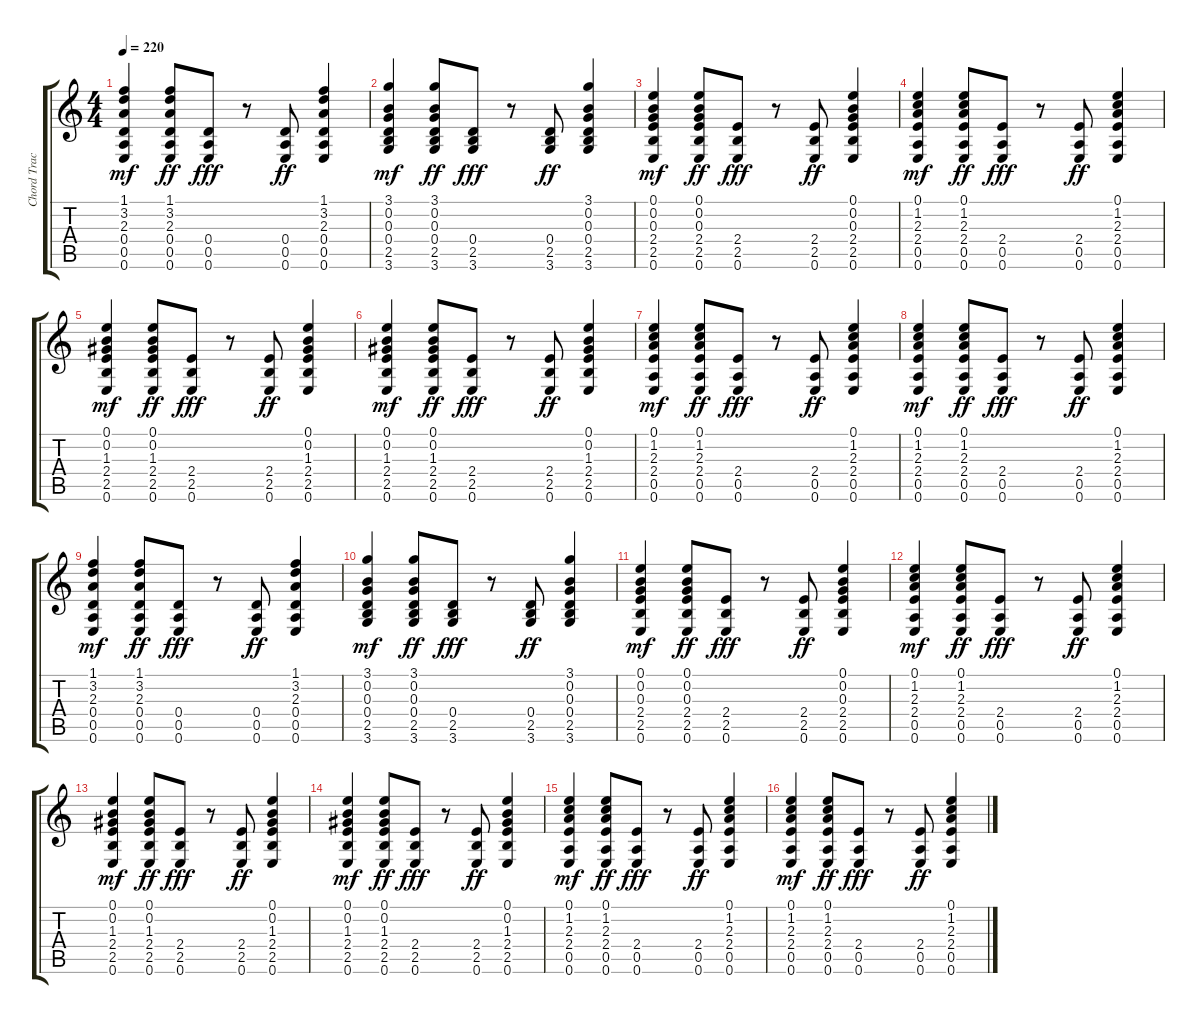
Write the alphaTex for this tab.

\track ("Chord Track" "Chord Trac") {instrument acousticguitarnylon}
\staff {score tabs}
\tuning (E4 B3 G3 D3 A2 E2) {hide}
\ts (4 4)
\tempo 220
\clef g2
\ks c
(1.1 3.2 2.3 0.4 0.5 0.6).4{dy mf} (1.1 3.2 2.3 0.4 0.5 0.6).8{dy ff} (0.4 0.5 0.6).8{dy fff} r.8 (0.4 0.5 0.6).8{dy ff} (1.1 3.2 2.3 0.4 0.5 0.6).4 |
(3.1 0.2 0.3 0.4 2.5 3.6).4{dy mf} (3.1 0.2 0.3 0.4 2.5 3.6).8{dy ff} (0.4 2.5 3.6).8{dy fff} r.8 (0.4 2.5 3.6).8{dy ff} (3.1 0.2 0.3 0.4 2.5 3.6).4 |
(0.1 0.2 0.3 2.4 2.5 0.6).4{dy mf} (0.1 0.2 0.3 2.4 2.5 0.6).8{dy ff} (2.4 2.5 0.6).8{dy fff} r.8 (2.4 2.5 0.6).8{dy ff} (0.1 0.2 0.3 2.4 2.5 0.6).4 |
(0.1 1.2 2.3 2.4 0.5 0.6).4{dy mf} (0.1 1.2 2.3 2.4 0.5 0.6).8{dy ff} (2.4 0.5 0.6).8{dy fff} r.8 (2.4 0.5 0.6).8{dy ff} (0.1 1.2 2.3 2.4 0.5 0.6).4 |
(0.1 0.2 1.3 2.4 2.5 0.6).4{dy mf} (0.1 0.2 1.3 2.4 2.5 0.6).8{dy ff} (2.4 2.5 0.6).8{dy fff} r.8 (2.4 2.5 0.6).8{dy ff} (0.1 0.2 1.3 2.4 2.5 0.6).4 |
(0.1 0.2 1.3 2.4 2.5 0.6).4{dy mf} (0.1 0.2 1.3 2.4 2.5 0.6).8{dy ff} (2.4 2.5 0.6).8{dy fff} r.8 (2.4 2.5 0.6).8{dy ff} (0.1 0.2 1.3 2.4 2.5 0.6).4 |
(0.1 1.2 2.3 2.4 0.5 0.6).4{dy mf} (0.1 1.2 2.3 2.4 0.5 0.6).8{dy ff} (2.4 0.5 0.6).8{dy fff} r.8 (2.4 0.5 0.6).8{dy ff} (0.1 1.2 2.3 2.4 0.5 0.6).4 |
(0.1 1.2 2.3 2.4 0.5 0.6).4{dy mf} (0.1 1.2 2.3 2.4 0.5 0.6).8{dy ff} (2.4 0.5 0.6).8{dy fff} r.8 (2.4 0.5 0.6).8{dy ff} (0.1 1.2 2.3 2.4 0.5 0.6).4 |
(1.1 3.2 2.3 0.4 0.5 0.6).4{dy mf} (1.1 3.2 2.3 0.4 0.5 0.6).8{dy ff} (0.4 0.5 0.6).8{dy fff} r.8 (0.4 0.5 0.6).8{dy ff} (1.1 3.2 2.3 0.4 0.5 0.6).4 |
(3.1 0.2 0.3 0.4 2.5 3.6).4{dy mf} (3.1 0.2 0.3 0.4 2.5 3.6).8{dy ff} (0.4 2.5 3.6).8{dy fff} r.8 (0.4 2.5 3.6).8{dy ff} (3.1 0.2 0.3 0.4 2.5 3.6).4 |
(0.1 0.2 0.3 2.4 2.5 0.6).4{dy mf} (0.1 0.2 0.3 2.4 2.5 0.6).8{dy ff} (2.4 2.5 0.6).8{dy fff} r.8 (2.4 2.5 0.6).8{dy ff} (0.1 0.2 0.3 2.4 2.5 0.6).4 |
(0.1 1.2 2.3 2.4 0.5 0.6).4{dy mf} (0.1 1.2 2.3 2.4 0.5 0.6).8{dy ff} (2.4 0.5 0.6).8{dy fff} r.8 (2.4 0.5 0.6).8{dy ff} (0.1 1.2 2.3 2.4 0.5 0.6).4 |
(0.1 0.2 1.3 2.4 2.5 0.6).4{dy mf} (0.1 0.2 1.3 2.4 2.5 0.6).8{dy ff} (2.4 2.5 0.6).8{dy fff} r.8 (2.4 2.5 0.6).8{dy ff} (0.1 0.2 1.3 2.4 2.5 0.6).4 |
(0.1 0.2 1.3 2.4 2.5 0.6).4{dy mf} (0.1 0.2 1.3 2.4 2.5 0.6).8{dy ff} (2.4 2.5 0.6).8{dy fff} r.8 (2.4 2.5 0.6).8{dy ff} (0.1 0.2 1.3 2.4 2.5 0.6).4 |
(0.1 1.2 2.3 2.4 0.5 0.6).4{dy mf} (0.1 1.2 2.3 2.4 0.5 0.6).8{dy ff} (2.4 0.5 0.6).8{dy fff} r.8 (2.4 0.5 0.6).8{dy ff} (0.1 1.2 2.3 2.4 0.5 0.6).4 |
(0.1 1.2 2.3 2.4 0.5 0.6).4{dy mf} (0.1 1.2 2.3 2.4 0.5 0.6).8{dy ff} (2.4 0.5 0.6).8{dy fff} r.8 (2.4 0.5 0.6).8{dy ff} (0.1 1.2 2.3 2.4 0.5 0.6).4
